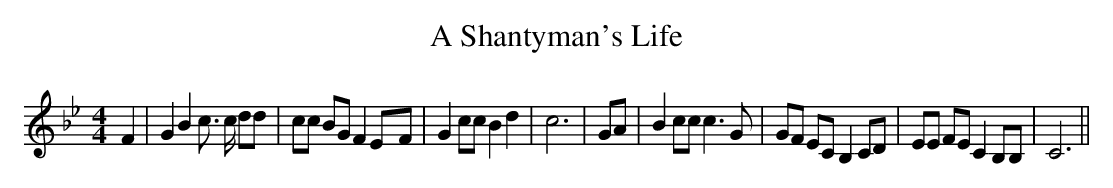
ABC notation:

X:1
T:A Shantyman's Life
M:4/4
L:1/8
K:Bb
 F2| G2 B2 c3/2 c/2 dd| cc BG F2E-F| G2 cc B2 d2| c6| GA| B2 cc c3 G|\
 GF EC B,2 CD| EE FE C2 B,B,| C6||
